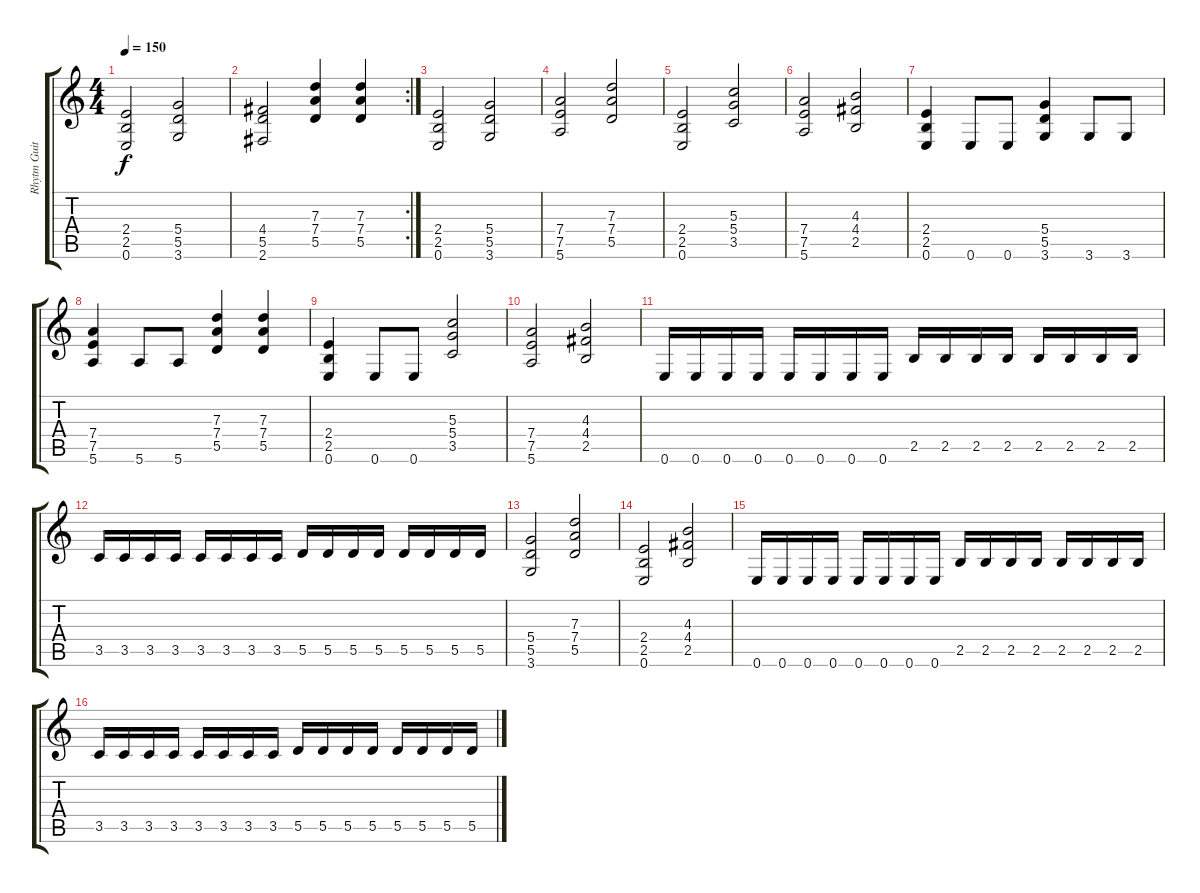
\track ("Rhytm Guitar" "Rhytm Guit") {instrument distortionguitar}
\staff {score tabs}
\tuning (E4 B3 G3 D3 A2 E2) {hide}
\ts (4 4)
\tempo 150
\clef g2
\ks c
(2.4 2.5 0.6).2{dy f} (5.4 5.5 3.6).2 |
\rc 2
(4.4 5.5 2.6).2 (7.3 7.4 5.5).4 (7.3 7.4 5.5).4 |
(2.4 2.5 0.6).2{volume 13} (5.4 5.5 3.6).2 |
(7.4 7.5 5.6).2 (7.3 7.4 5.5).2 |
(2.4 2.5 0.6).2 (5.3 5.4 3.5).2 |
(7.4 7.5 5.6).2 (4.3 4.4 2.5).2 |
(2.4 2.5 0.6).4 0.6.8 0.6.8 (5.4 5.5 3.6).4 3.6.8 3.6.8 |
(7.4 7.5 5.6).4 5.6.8 5.6.8 (7.3 7.4 5.5).4 (7.3 7.4 5.5).4 |
(2.4 2.5 0.6).4 0.6.8 0.6.8 (5.3 5.4 3.5).2 |
(7.4 7.5 5.6).2 (4.3 4.4 2.5).2 |
0.6.16 0.6.16 0.6.16 0.6.16 0.6.16 0.6.16 0.6.16 0.6.16 2.5.16 2.5.16 2.5.16 2.5.16 2.5.16 2.5.16 2.5.16 2.5.16 |
3.5.16 3.5.16 3.5.16 3.5.16 3.5.16 3.5.16 3.5.16 3.5.16 5.5.16 5.5.16 5.5.16 5.5.16 5.5.16 5.5.16 5.5.16 5.5.16 |
(5.4 5.5 3.6).2 (7.3 7.4 5.5).2 |
(2.4 2.5 0.6).2 (4.3 4.4 2.5).2 |
0.6.16 0.6.16 0.6.16 0.6.16 0.6.16 0.6.16 0.6.16 0.6.16 2.5.16 2.5.16 2.5.16 2.5.16 2.5.16 2.5.16 2.5.16 2.5.16 |
3.5.16 3.5.16 3.5.16 3.5.16 3.5.16 3.5.16 3.5.16 3.5.16 5.5.16 5.5.16 5.5.16 5.5.16 5.5.16 5.5.16 5.5.16 5.5.16
